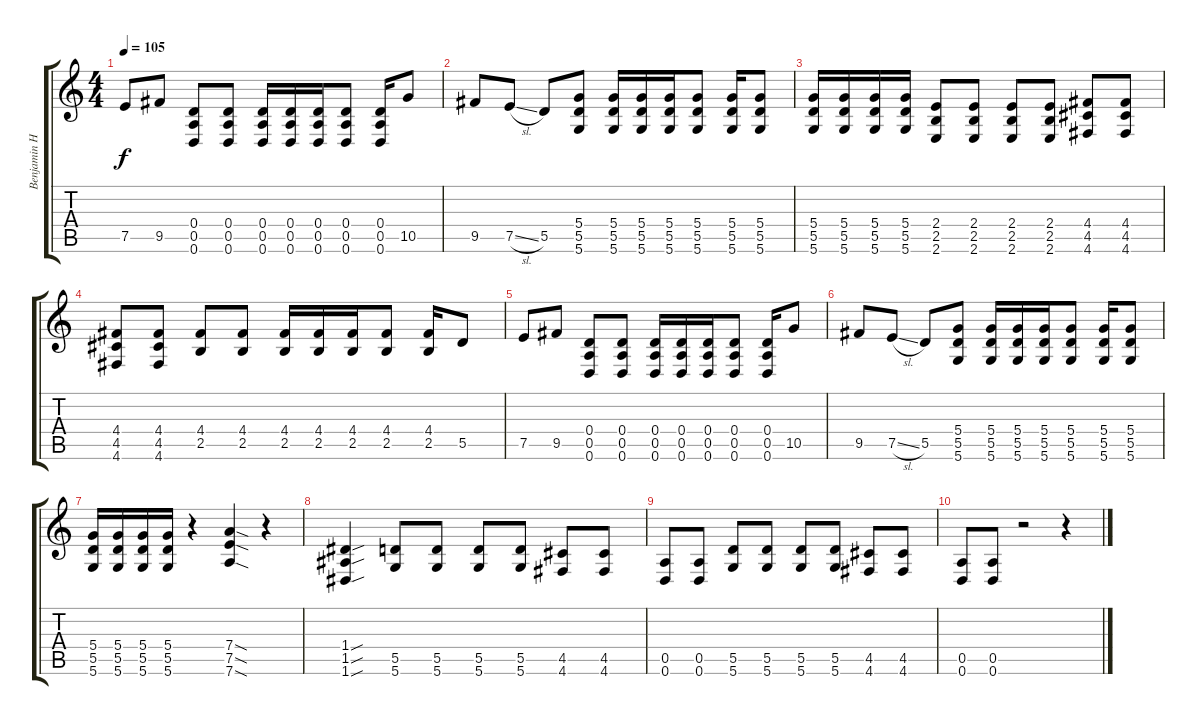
\track ("Benjamin Harper" "Benjamin H") {instrument distortionguitar}
\staff {score tabs}
\tuning (E4 B3 G3 D3 A2 D2) {hide}
\ts (4 4)
\tempo 105
\clef g2
\ks c
7.5.8{dy f} 9.5.8 (0.4 0.5 0.6).8 (0.4 0.5 0.6).8 (0.4 0.5 0.6).16 (0.4 0.5 0.6).16 (0.4 0.5 0.6).16 (0.4 0.5 0.6).8 (0.4 0.5 0.6).16 10.5.8 |
9.5.8 7.5{sl}.8 5.5.8 (5.4 5.5 5.6).8 (5.4 5.5 5.6).16 (5.4 5.5 5.6).16 (5.4 5.5 5.6).16 (5.4 5.5 5.6).8 (5.4 5.5 5.6).16 (5.4 5.5 5.6).8 |
(5.4 5.5 5.6).16 (5.4 5.5 5.6).16 (5.4 5.5 5.6).16 (5.4 5.5 5.6).16 (2.4 2.5 2.6).8 (2.4 2.5 2.6).8 (2.4 2.5 2.6).8 (2.4 2.5 2.6).8 (4.4 4.5 4.6).8 (4.4 4.5 4.6).8 |
(4.4 4.5 4.6).8 (4.4 4.5 4.6).8 (4.4 2.5).8 (4.4 2.5).8 (4.4 2.5).16 (4.4 2.5).16 (4.4 2.5).16 (4.4 2.5).8 (4.4 2.5).16 5.5.8 |
7.5.8 9.5.8 (0.4 0.5 0.6).8 (0.4 0.5 0.6).8 (0.4 0.5 0.6).16 (0.4 0.5 0.6).16 (0.4 0.5 0.6).16 (0.4 0.5 0.6).8 (0.4 0.5 0.6).16 10.5.8 |
9.5.8 7.5{sl}.8 5.5.8 (5.4 5.5 5.6).8 (5.4 5.5 5.6).16 (5.4 5.5 5.6).16 (5.4 5.5 5.6).16 (5.4 5.5 5.6).8 (5.4 5.5 5.6).16 (5.4 5.5 5.6).8 |
(5.4 5.5 5.6).16 (5.4 5.5 5.6).16 (5.4 5.5 5.6).16 (5.4 5.5 5.6).16 r.4 (7.4{sod} 7.5{sod} 7.6{sod}).4 r.4 |
(1.4{sou} 1.5{sou} 1.6{sou}).4 (5.5 5.6).8 (5.5 5.6).8 (5.5 5.6).8 (5.5 5.6).8 (4.5 4.6).8 (4.5 4.6).8 |
(0.5 0.6).8 (0.5 0.6).8 (5.5 5.6).8 (5.5 5.6).8 (5.5 5.6).8 (5.5 5.6).8 (4.5 4.6).8 (4.5 4.6).8 |
(0.5 0.6).8 (0.5 0.6).8 r.2 r.4
